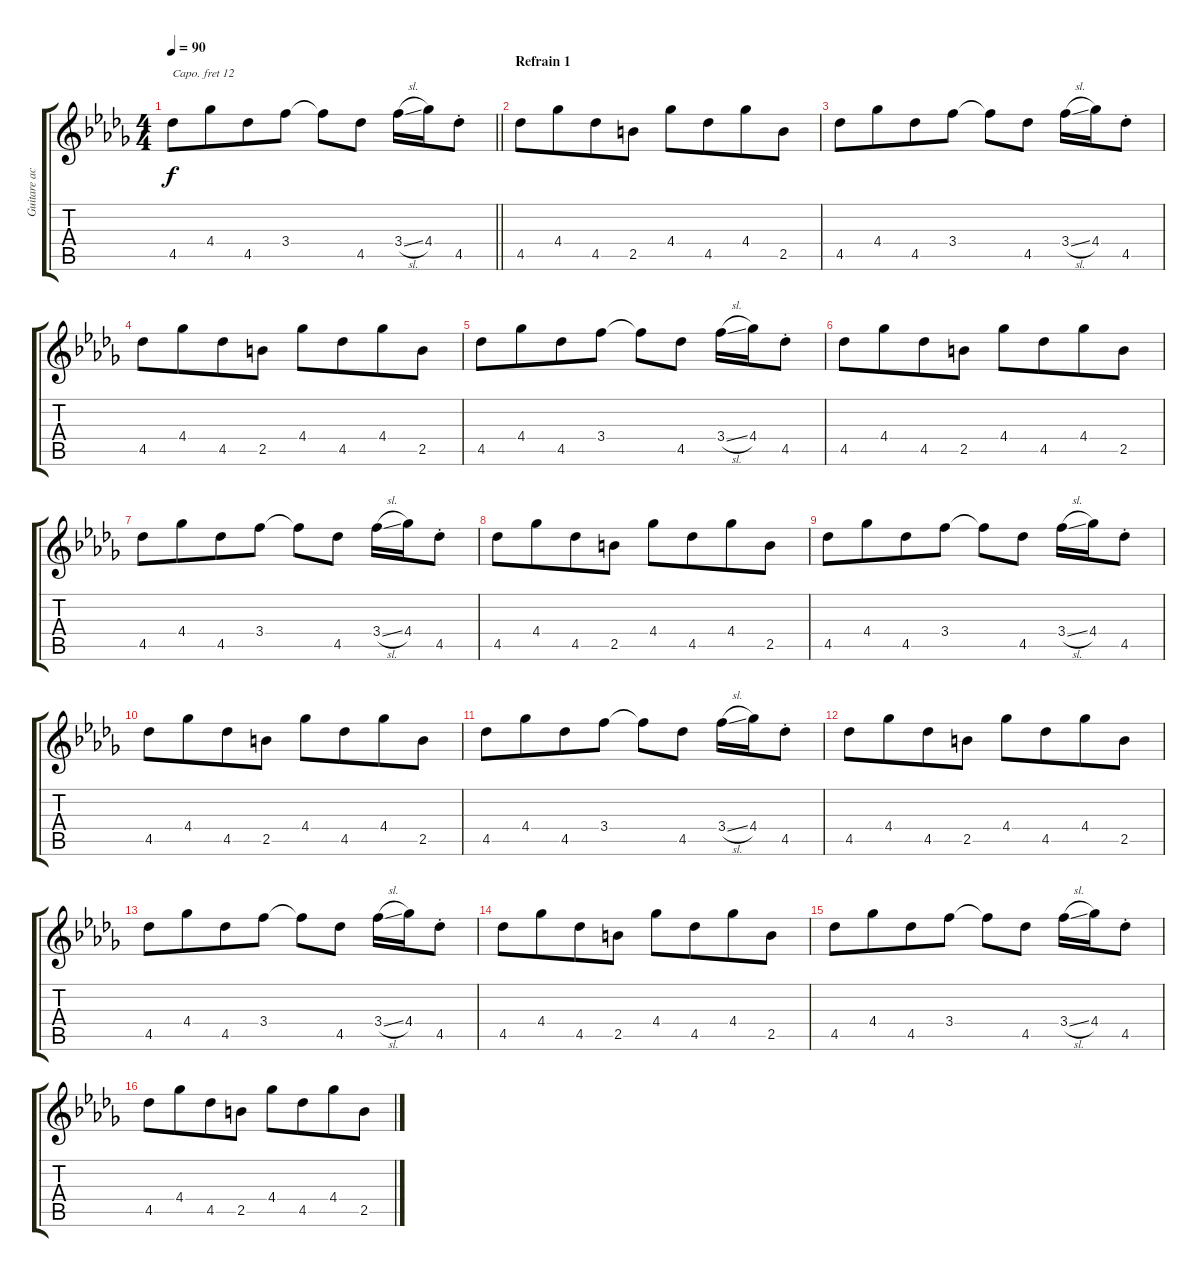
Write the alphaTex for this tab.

\track ("Guitare acoustique" "Guitare ac") {instrument acousticguitarsteel}
\staff {score tabs}
\capo 12
\tuning (E4 B3 G3 D3 A2 E2) {hide}
\ts (4 4)
\tempo 90
\clef g2
\barLineRight lightlight
\ks db
4.5.8{dy f} 4.4.8{beam merge} 4.5.8 3.4.8 3.4{t}.8 4.5.8 3.4{sl}.16 4.4.16 4.5{st}.8 |
\section ("" "Refrain 1")
4.5.8 4.4.8{beam merge} 4.5.8 2.5.8{beam split} 4.4.8 4.5.8{beam merge} 4.4.8 2.5.8 |
4.5.8 4.4.8{beam merge} 4.5.8 3.4.8 3.4{t}.8 4.5.8 3.4{sl}.16 4.4.16 4.5{st}.8 |
4.5.8 4.4.8{beam merge} 4.5.8 2.5.8{beam split} 4.4.8 4.5.8{beam merge} 4.4.8 2.5.8 |
4.5.8 4.4.8{beam merge} 4.5.8 3.4.8 3.4{t}.8 4.5.8 3.4{sl}.16 4.4.16 4.5{st}.8 |
4.5.8 4.4.8{beam merge} 4.5.8 2.5.8{beam split} 4.4.8 4.5.8{beam merge} 4.4.8 2.5.8 |
4.5.8 4.4.8{beam merge} 4.5.8 3.4.8 3.4{t}.8 4.5.8 3.4{sl}.16 4.4.16 4.5{st}.8 |
4.5.8 4.4.8{beam merge} 4.5.8 2.5.8{beam split} 4.4.8 4.5.8{beam merge} 4.4.8 2.5.8 |
4.5.8 4.4.8{beam merge} 4.5.8 3.4.8 3.4{t}.8 4.5.8 3.4{sl}.16 4.4.16 4.5{st}.8 |
4.5.8 4.4.8{beam merge} 4.5.8 2.5.8{beam split} 4.4.8 4.5.8{beam merge} 4.4.8 2.5.8 |
4.5.8 4.4.8{beam merge} 4.5.8 3.4.8 3.4{t}.8 4.5.8 3.4{sl}.16 4.4.16 4.5{st}.8 |
4.5.8 4.4.8{beam merge} 4.5.8 2.5.8{beam split} 4.4.8 4.5.8{beam merge} 4.4.8 2.5.8 |
4.5.8 4.4.8{beam merge} 4.5.8 3.4.8 3.4{t}.8 4.5.8 3.4{sl}.16 4.4.16 4.5{st}.8 |
4.5.8 4.4.8{beam merge} 4.5.8 2.5.8{beam split} 4.4.8 4.5.8{beam merge} 4.4.8 2.5.8 |
4.5.8 4.4.8{beam merge} 4.5.8 3.4.8 3.4{t}.8 4.5.8 3.4{sl}.16 4.4.16 4.5{st}.8 |
4.5.8 4.4.8{beam merge} 4.5.8 2.5.8{beam split} 4.4.8 4.5.8{beam merge} 4.4.8 2.5.8
